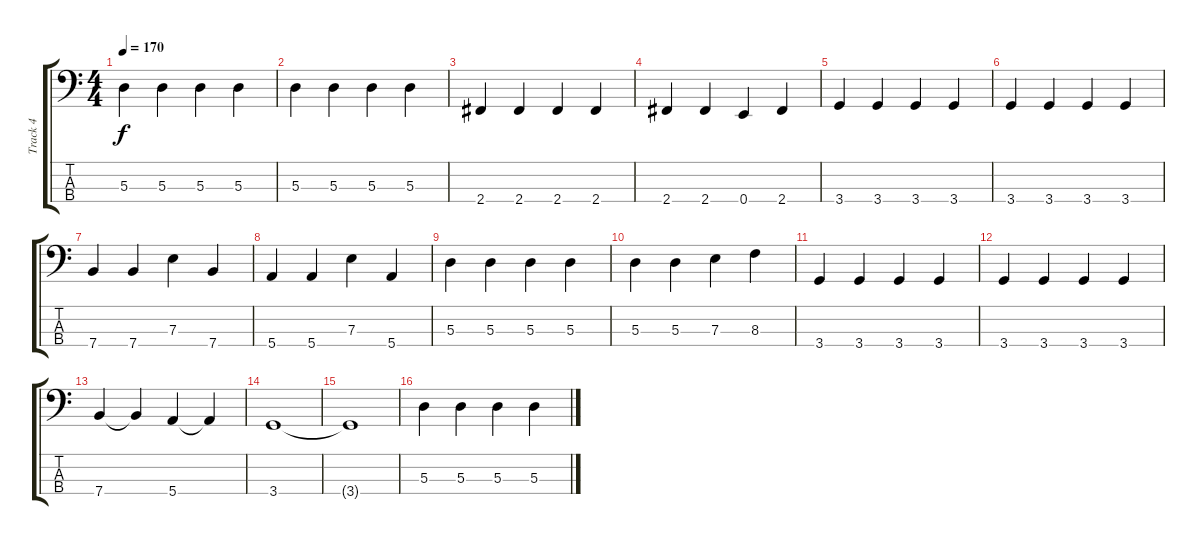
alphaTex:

\track ("Track 4" "Track 4") {instrument electricbasspick}
\staff {score tabs}
\tuning (G2 D2 A1 E1) {hide}
\ts (4 4)
\tempo 170
\clef f4
\ks c
5.3.4{dy f} 5.3.4 5.3.4 5.3.4 |
5.3.4 5.3.4 5.3.4 5.3.4 |
2.4.4 2.4.4 2.4.4 2.4.4 |
2.4.4 2.4.4 0.4.4 2.4.4 |
3.4.4 3.4.4 3.4.4 3.4.4 |
3.4.4 3.4.4 3.4.4 3.4.4 |
7.4.4 7.4.4 7.3.4 7.4.4 |
5.4.4 5.4.4 7.3.4 5.4.4 |
5.3.4 5.3.4 5.3.4 5.3.4 |
5.3.4 5.3.4 7.3.4 8.3.4 |
3.4.4 3.4.4 3.4.4 3.4.4 |
3.4.4 3.4.4 3.4.4 3.4.4 |
7.4.4 7.4{t}.4 5.4.4 5.4{t}.4 |
3.4.1 |
3.4{t}.1 |
5.3.4 5.3.4 5.3.4 5.3.4
